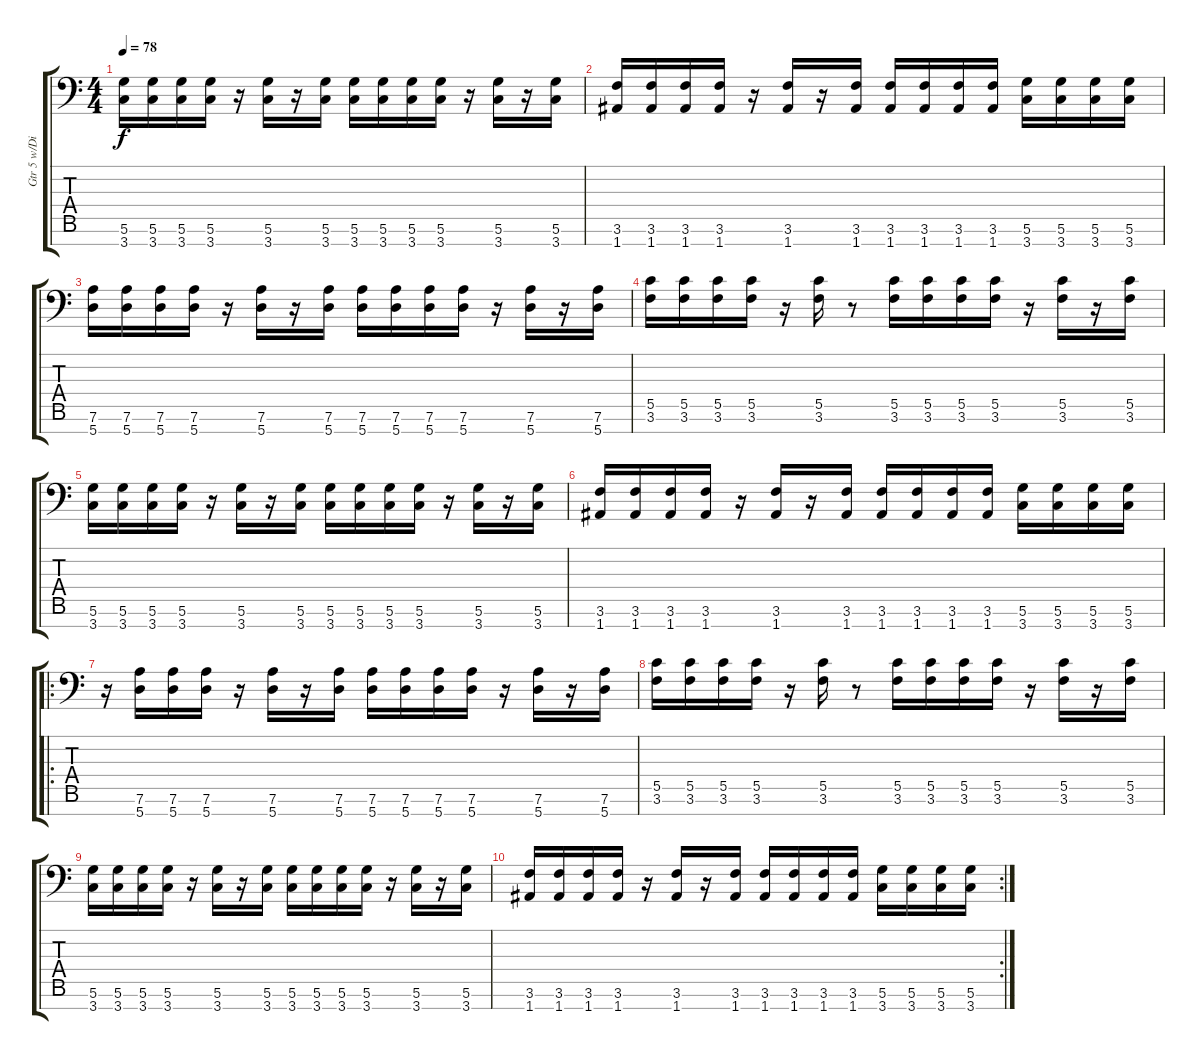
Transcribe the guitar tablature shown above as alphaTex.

\track ("Gtr 5 w/Dist." "Gtr 5 w/Di") {instrument electricguitarjazz}
\staff {score tabs}
\tuning (D4 A3 F3 C3 G2 D2 A1) {hide}
\ts (4 4)
\tempo 78
\clef f4
\ks c
(5.6 3.7).16{dy f} (5.6 3.7).16 (5.6 3.7).16 (5.6 3.7).16 r.16 (5.6 3.7).16 r.16 (5.6 3.7).16 (5.6 3.7).16 (5.6 3.7).16 (5.6 3.7).16 (5.6 3.7).16 r.16 (5.6 3.7).16 r.16 (5.6 3.7).16 |
(3.6 1.7).16 (3.6 1.7).16 (3.6 1.7).16 (3.6 1.7).16 r.16 (3.6 1.7).16 r.16 (3.6 1.7).16 (3.6 1.7).16 (3.6 1.7).16 (3.6 1.7).16 (3.6 1.7).16 (5.6 3.7).16 (5.6 3.7).16 (5.6 3.7).16 (5.6 3.7).16 |
(7.6 5.7).16 (7.6 5.7).16 (7.6 5.7).16 (7.6 5.7).16 r.16 (7.6 5.7).16 r.16 (7.6 5.7).16 (7.6 5.7).16 (7.6 5.7).16 (7.6 5.7).16 (7.6 5.7).16 r.16 (7.6 5.7).16 r.16 (7.6 5.7).16 |
(5.5 3.6).16 (5.5 3.6).16 (5.5 3.6).16 (5.5 3.6).16 r.16 (5.5 3.6).16 r.8 (5.5 3.6).16 (5.5 3.6).16 (5.5 3.6).16 (5.5 3.6).16 r.16 (5.5 3.6).16 r.16 (5.5 3.6).16 |
(5.6 3.7).16 (5.6 3.7).16 (5.6 3.7).16 (5.6 3.7).16 r.16 (5.6 3.7).16 r.16 (5.6 3.7).16 (5.6 3.7).16 (5.6 3.7).16 (5.6 3.7).16 (5.6 3.7).16 r.16 (5.6 3.7).16 r.16 (5.6 3.7).16 |
(3.6 1.7).16 (3.6 1.7).16 (3.6 1.7).16 (3.6 1.7).16 r.16 (3.6 1.7).16 r.16 (3.6 1.7).16 (3.6 1.7).16 (3.6 1.7).16 (3.6 1.7).16 (3.6 1.7).16 (5.6 3.7).16 (5.6 3.7).16 (5.6 3.7).16 (5.6 3.7).16 |
\ro
r.16 (7.6 5.7).16 (7.6 5.7).16 (7.6 5.7).16 r.16 (7.6 5.7).16 r.16 (7.6 5.7).16 (7.6 5.7).16 (7.6 5.7).16 (7.6 5.7).16 (7.6 5.7).16 r.16 (7.6 5.7).16 r.16 (7.6 5.7).16 |
(5.5 3.6).16 (5.5 3.6).16 (5.5 3.6).16 (5.5 3.6).16 r.16 (5.5 3.6).16 r.8 (5.5 3.6).16 (5.5 3.6).16 (5.5 3.6).16 (5.5 3.6).16 r.16 (5.5 3.6).16 r.16 (5.5 3.6).16 |
(5.6 3.7).16 (5.6 3.7).16 (5.6 3.7).16 (5.6 3.7).16 r.16 (5.6 3.7).16 r.16 (5.6 3.7).16 (5.6 3.7).16 (5.6 3.7).16 (5.6 3.7).16 (5.6 3.7).16 r.16 (5.6 3.7).16 r.16 (5.6 3.7).16 |
\rc 2
(3.6 1.7).16 (3.6 1.7).16 (3.6 1.7).16 (3.6 1.7).16 r.16 (3.6 1.7).16 r.16 (3.6 1.7).16 (3.6 1.7).16 (3.6 1.7).16 (3.6 1.7).16 (3.6 1.7).16 (5.6 3.7).16 (5.6 3.7).16 (5.6 3.7).16 (5.6 3.7).16
